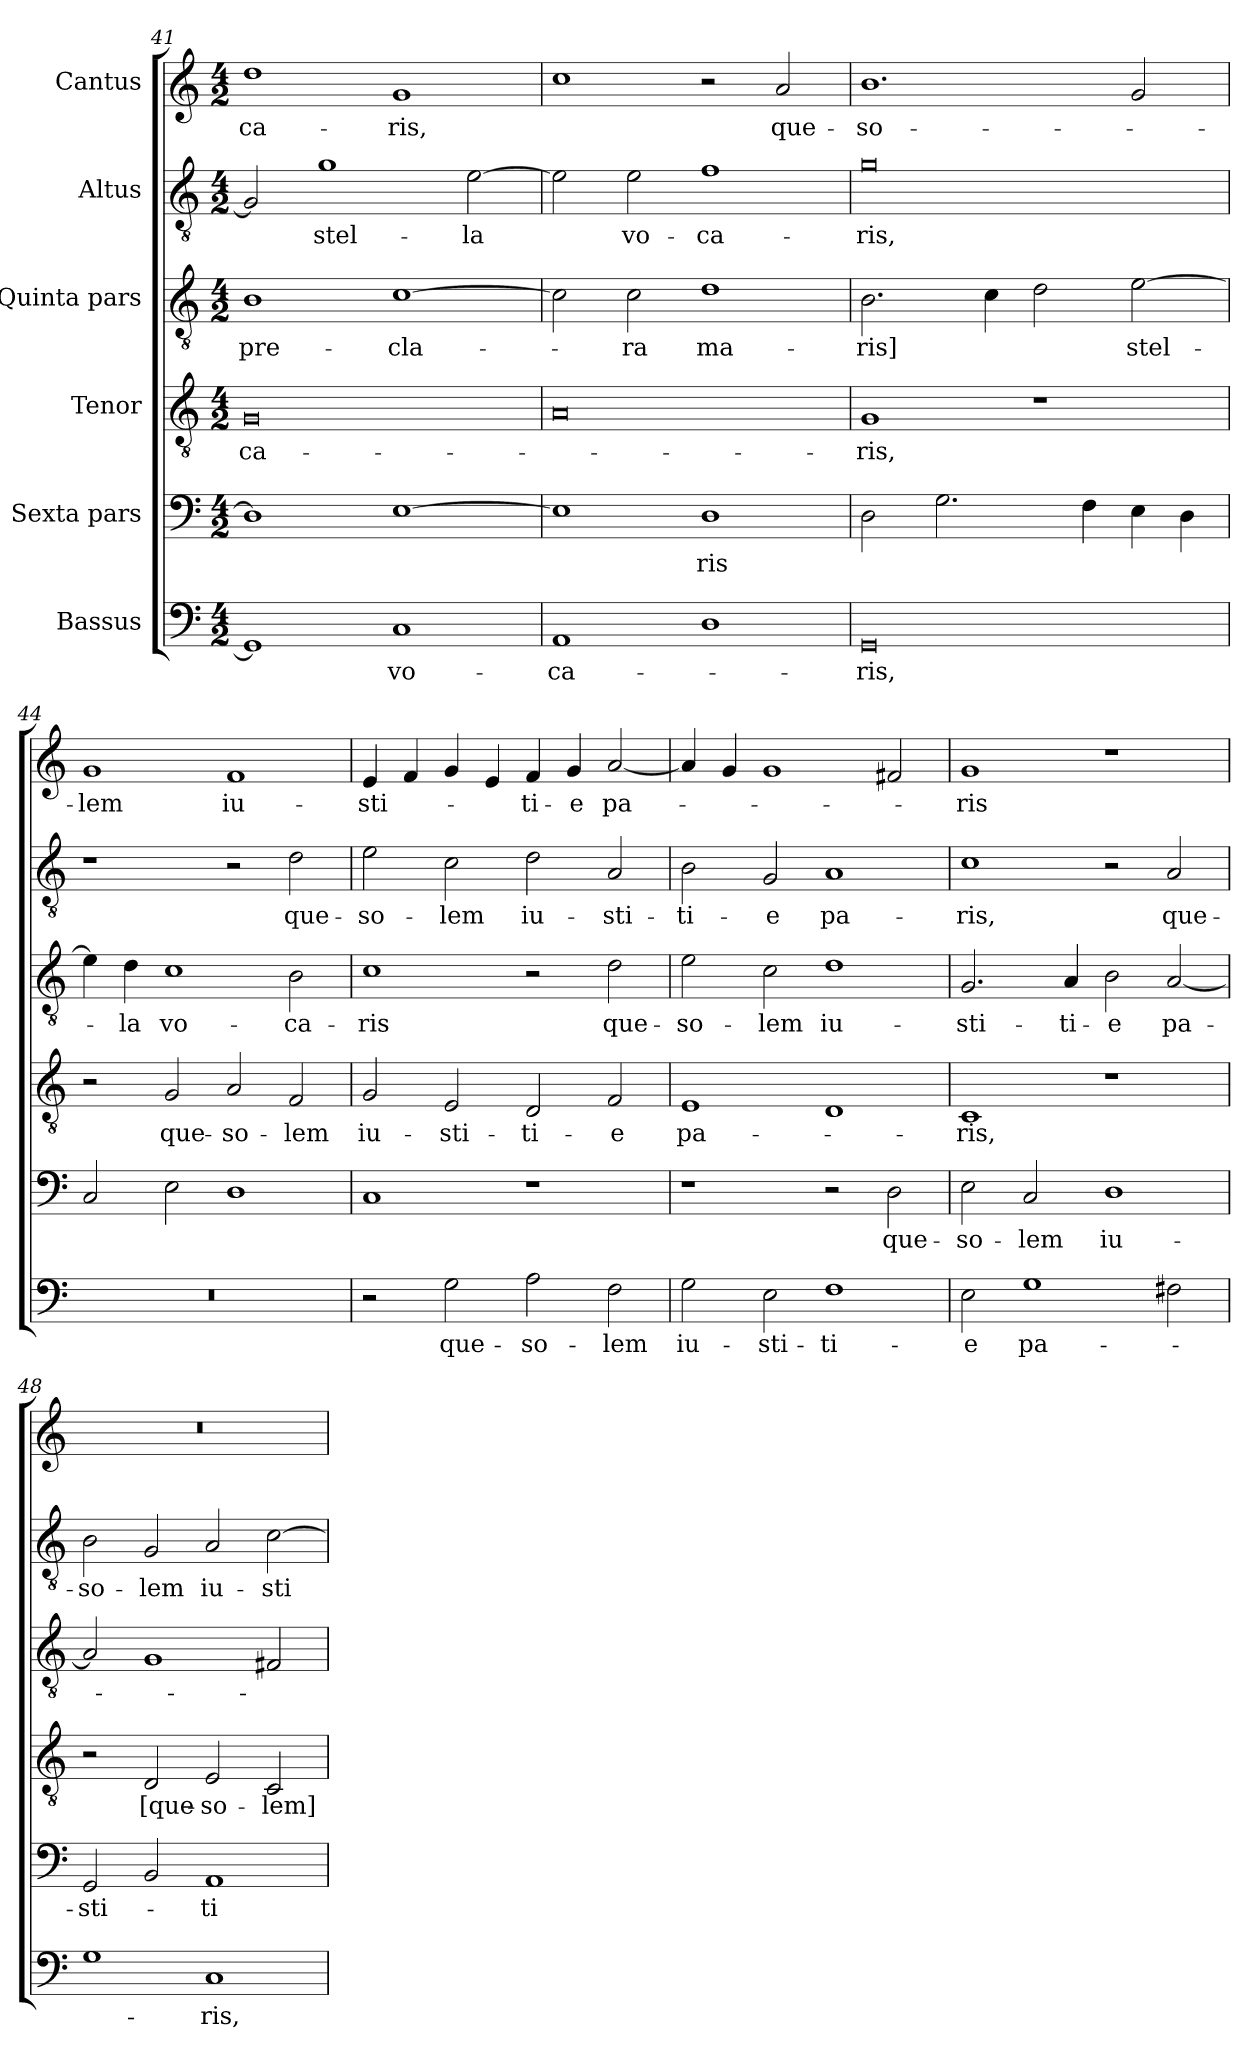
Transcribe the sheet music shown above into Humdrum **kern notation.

**kern	**text	**kern	**text	**kern	**text	**kern	**text	**kern	**text	**kern	**text
*part6	*part6	*part5	*part5	*part4	*part4	*part3	*part3	*part2	*part2	*part1	*part1
*staff6	*staff6	*staff5	*staff5	*staff4	*staff4	*staff3	*staff3	*staff2	*staff2	*staff1	*staff1
*I"Bassus	*	*I"Sexta pars	*	*I"Tenor	*	*I"Quinta pars	*	*I"Altus	*	*I"Cantus	*
*clefF4	*	*clefF4	*	*clefGv2	*	*clefGv2	*	*clefGv2	*	*clefG2	*
*k[]	*	*k[]	*	*k[]	*	*k[]	*	*k[]	*	*k[]	*
*M4/2	*	*M4/2	*	*M4/2	*	*M4/2	*	*M4/2	*	*M4/2	*
=41	=41	=41	=41	=41	=41	=41	=41	=41	=41	=41	=41
1GG/]	.	1D\]	.	0G/	-ca-	1B\	pre-	2G/]	.	1dd\	-ca-
.	.	.	.	.	.	.	.	1g\	stel-	.	.
1C/	vo-	[1E\	.	.	.	[1c\	-cla-	.	.	1g/	-ris,
.	.	.	.	.	.	.	.	[2e\	-la	.	.
=42	=42	=42	=42	=42	=42	=42	=42	=42	=42	=42	=42
1AA/	-ca-	1E\]	.	0A/	.	2c\]	.	2e\]	.	1cc\	.
.	.	.	.	.	.	2c\	-ra	2e\	vo-	.	.
1D\	.	1D\	-ris	.	.	1d\	ma-	1f\	-ca-	2r	.
.	.	.	.	.	.	.	.	.	.	2a/	que-
=43	=43	=43	=43	=43	=43	=43	=43	=43	=43	=43	=43
0GG/	-ris,	2D\	.	1G/	-ris,	2.B\	-ris]	0g\	-ris,	1.b\	so-
.	.	2.G\	.	.	.	.	.	.	.	.	.
.	.	.	.	.	.	4c\	.	.	.	.	.
.	.	.	.	1r	.	2d\	.	.	.	.	.
.	.	4F\	.	.	.	.	.	.	.	.	.
.	.	4E\	.	.	.	[2e\	stel-	.	.	2g/	.
.	.	4D\	.	.	.	.	.	.	.	.	.
=44	=44	=44	=44	=44	=44	=44	=44	=44	=44	=44	=44
0r	.	2C/	.	2r	.	4e\]	.	1r	.	1g/	-lem
.	.	.	.	.	.	4d\	-la	.	.	.	.
.	.	2E\	.	2G/	que-	1c\	vo-	.	.	.	.
.	.	1D\	.	2A/	so-	.	.	2r	.	1f/	iu-
.	.	.	.	2F/	-lem	2B\	-ca-	2d\	que-	.	.
=45	=45	=45	=45	=45	=45	=45	=45	=45	=45	=45	=45
2r	.	1C/	.	2G/	iu-	1c\	-ris	2e\	so-	4e/	-sti-
.	.	.	.	.	.	.	.	.	.	4f/	.
2G\	que-	.	.	2E/	-sti-	.	.	2c\	-lem	4g/	.
.	.	.	.	.	.	.	.	.	.	4e/	.
2A\	so-	1r	.	2D/	-ti-	2r	.	2d\	iu-	4f/	-ti-
.	.	.	.	.	.	.	.	.	.	4g/	-e
2F\	-lem	.	.	2F/	-e	2d\	que-	2A/	-sti-	[2a/	pa-
=46	=46	=46	=46	=46	=46	=46	=46	=46	=46	=46	=46
2G\	iu-	1r	.	1E/	pa-	2e\	so-	2B\	-ti-	4a/]	.
.	.	.	.	.	.	.	.	.	.	4g/	.
2E\	-sti-	.	.	.	.	2c\	-lem	2G/	-e	1g/	.
1F\	-ti-	2r	.	1D/	.	1d\	iu-	1A/	pa-	.	.
.	.	2D\	que-	.	.	.	.	.	.	2f#X/	.
=47	=47	=47	=47	=47	=47	=47	=47	=47	=47	=47	=47
2E\	-e	2E\	so-	1C/	-ris,	2.G/	-sti-	1c\	-ris,	1g/	-ris
1G\	pa-	2C/	-lem	.	.	.	.	.	.	.	.
.	.	.	.	.	.	4A/	-ti-	.	.	.	.
.	.	1D\	iu-	1r	.	2B\	-e	2r	.	1r	.
2F#X\	.	.	.	.	.	[2A/	pa-	2A/	que-	.	.
=48	=48	=48	=48	=48	=48	=48	=48	=48	=48	=48	=48
1G\	.	2GG/	-sti-	2r	.	2A/]	.	2B\	so-	0r	.
.	.	2BB/	.	2D/	[que-	1G/	.	2G/	-lem	.	.
1C/	-ris,	1AA/	-ti-	2E/	so-	.	.	2A/	iu-	.	.
.	.	.	.	2C/	-lem]	2F#X/	.	[2c\	-sti-	.	.
=	=	=	=	=	=	=	=	=	=	=	=
*-	*-	*-	*-	*-	*-	*-	*-	*-	*-	*-	*-
